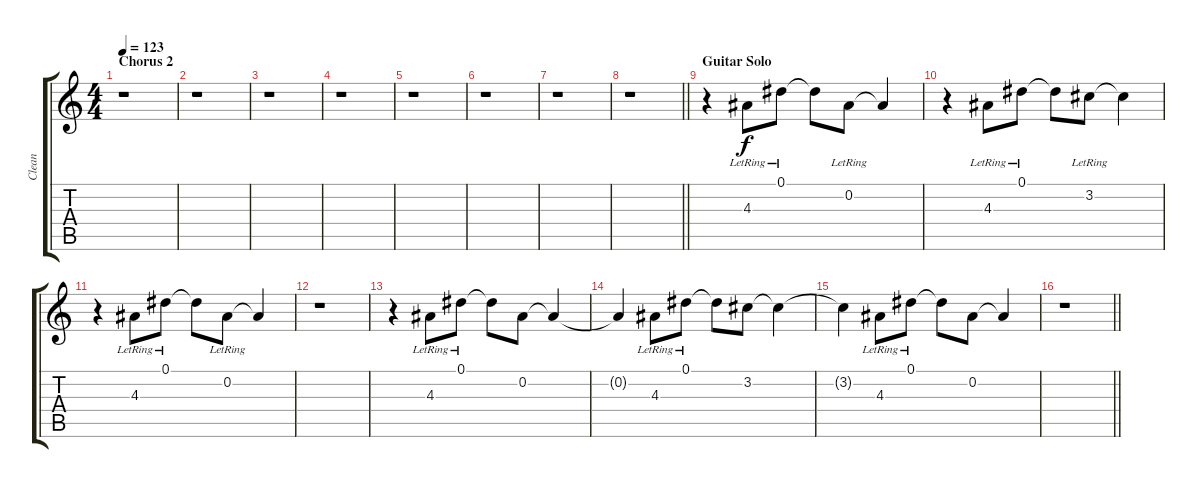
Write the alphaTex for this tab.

\track ("Clean" "Clean") {instrument overdrivenguitar}
\staff {score tabs}
\tuning (Eb4 Bb3 Gb3 Db3 Ab2 Eb2) {hide}
\ts (4 4)
\section ("" "Chorus 2")
\tempo 123
\clef g2
\ks c
r.1{dy f} |
r.1 |
r.1 |
r.1 |
r.1 |
r.1 |
r.1 |
\barLineRight lightlight
r.1 |
\section ("" "Guitar Solo")
r.4 4.3{lr}.8 0.1{lr}.8 0.1{t}.8 0.2{lr}.8 0.2{t}.4 |
r.4 4.3{lr}.8 0.1{lr}.8 0.1{t}.8 3.2{lr}.8 3.2{t}.4 |
r.4 4.3{lr}.8 0.1{lr}.8 0.1{t}.8 0.2{lr}.8 0.2{t}.4 |
r.1 |
r.4 4.3{lr}.8 0.1{lr}.8 0.1{t}.8 0.2.8 0.2{t}.4 |
0.2{t}.4 4.3{lr}.8 0.1{lr}.8 0.1{t}.8 3.2.8 3.2{t}.4 |
3.2{t}.4 4.3{lr}.8 0.1{lr}.8 0.1{t}.8 0.2.8 0.2{t}.4 |
\barLineRight lightlight
r.1
